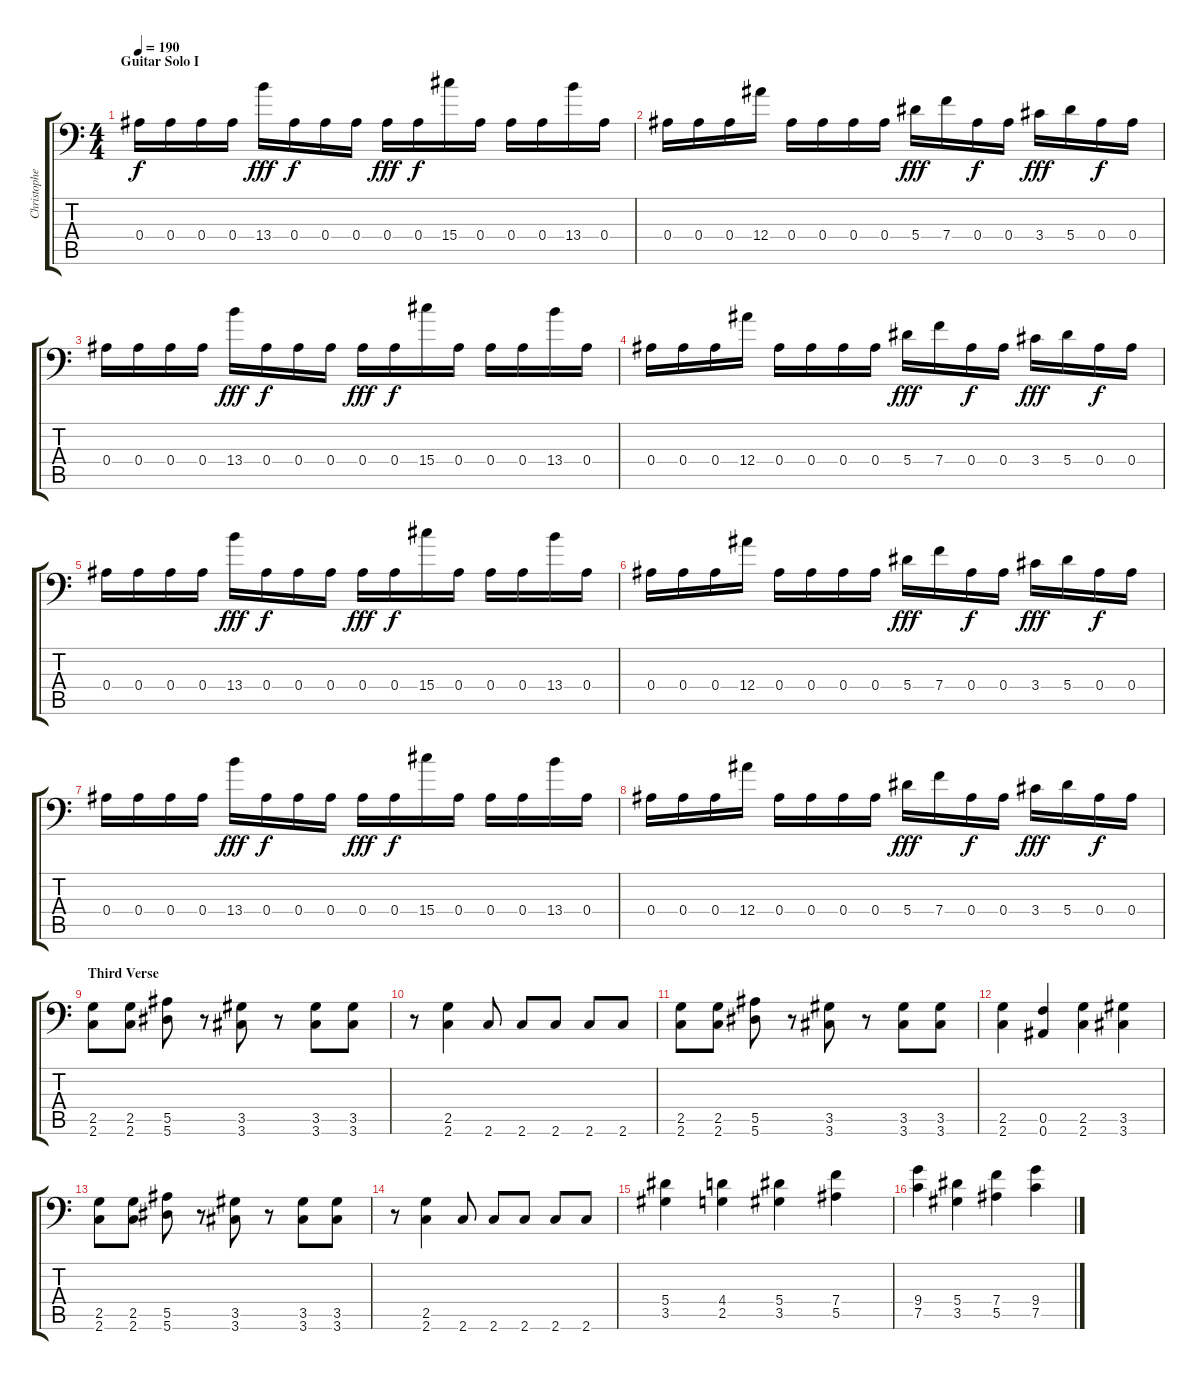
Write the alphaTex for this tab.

\track ("Christopher Amott Ry." "Christophe") {instrument distortionguitar}
\staff {score tabs}
\tuning (C4 G3 Eb3 Bb2 F2 Bb1) {hide}
\ts (4 4)
\section ("" "Guitar Solo I")
\tempo 190
\clef f4
\ks c
0.4.16{dy f} 0.4.16 0.4.16 0.4.16 13.4.16{dy fff} 0.4.16{dy f} 0.4.16 0.4.16 0.4.16{dy fff} 0.4.16{dy f} 15.4.16 0.4.16 0.4.16 0.4.16 13.4.16 0.4.16 |
0.4.16 0.4.16 0.4.16 12.4.16 0.4.16 0.4.16 0.4.16 0.4.16 5.4.16{dy fff} 7.4.16 0.4.16{dy f} 0.4.16 3.4.16{dy fff} 5.4.16 0.4.16{dy f} 0.4.16 |
0.4.16 0.4.16 0.4.16 0.4.16 13.4.16{dy fff} 0.4.16{dy f} 0.4.16 0.4.16 0.4.16{dy fff} 0.4.16{dy f} 15.4.16 0.4.16 0.4.16 0.4.16 13.4.16 0.4.16 |
0.4.16 0.4.16 0.4.16 12.4.16 0.4.16 0.4.16 0.4.16 0.4.16 5.4.16{dy fff} 7.4.16 0.4.16{dy f} 0.4.16 3.4.16{dy fff} 5.4.16 0.4.16{dy f} 0.4.16 |
0.4.16 0.4.16 0.4.16 0.4.16 13.4.16{dy fff} 0.4.16{dy f} 0.4.16 0.4.16 0.4.16{dy fff} 0.4.16{dy f} 15.4.16 0.4.16 0.4.16 0.4.16 13.4.16 0.4.16 |
0.4.16 0.4.16 0.4.16 12.4.16 0.4.16 0.4.16 0.4.16 0.4.16 5.4.16{dy fff} 7.4.16 0.4.16{dy f} 0.4.16 3.4.16{dy fff} 5.4.16 0.4.16{dy f} 0.4.16 |
0.4.16 0.4.16 0.4.16 0.4.16 13.4.16{dy fff} 0.4.16{dy f} 0.4.16 0.4.16 0.4.16{dy fff} 0.4.16{dy f} 15.4.16 0.4.16 0.4.16 0.4.16 13.4.16 0.4.16 |
0.4.16 0.4.16 0.4.16 12.4.16 0.4.16 0.4.16 0.4.16 0.4.16 5.4.16{dy fff} 7.4.16 0.4.16{dy f} 0.4.16 3.4.16{dy fff} 5.4.16 0.4.16{dy f} 0.4.16 |
\section ("" "Third Verse")
(2.5 2.6).8 (2.5 2.6).8 (5.5 5.6).8 r.8 (3.5 3.6).8 r.8 (3.5 3.6).8 (3.5 3.6).8 |
r.8 (2.5 2.6).4 2.6.8 2.6.8 2.6.8 2.6.8 2.6.8 |
(2.5 2.6).8 (2.5 2.6).8 (5.5 5.6).8 r.8 (3.5 3.6).8 r.8 (3.5 3.6).8 (3.5 3.6).8 |
(2.5 2.6).4 (0.5 0.6).4 (2.5 2.6).4 (3.5 3.6).4 |
(2.5 2.6).8 (2.5 2.6).8 (5.5 5.6).8 r.8 (3.5 3.6).8 r.8 (3.5 3.6).8 (3.5 3.6).8 |
r.8 (2.5 2.6).4 2.6.8 2.6.8 2.6.8 2.6.8 2.6.8 |
(5.4 3.5).4 (4.4 2.5).4 (5.4 3.5).4 (7.4 5.5).4 |
(9.4 7.5).4 (5.4 3.5).4 (7.4 5.5).4 (9.4 7.5).4
